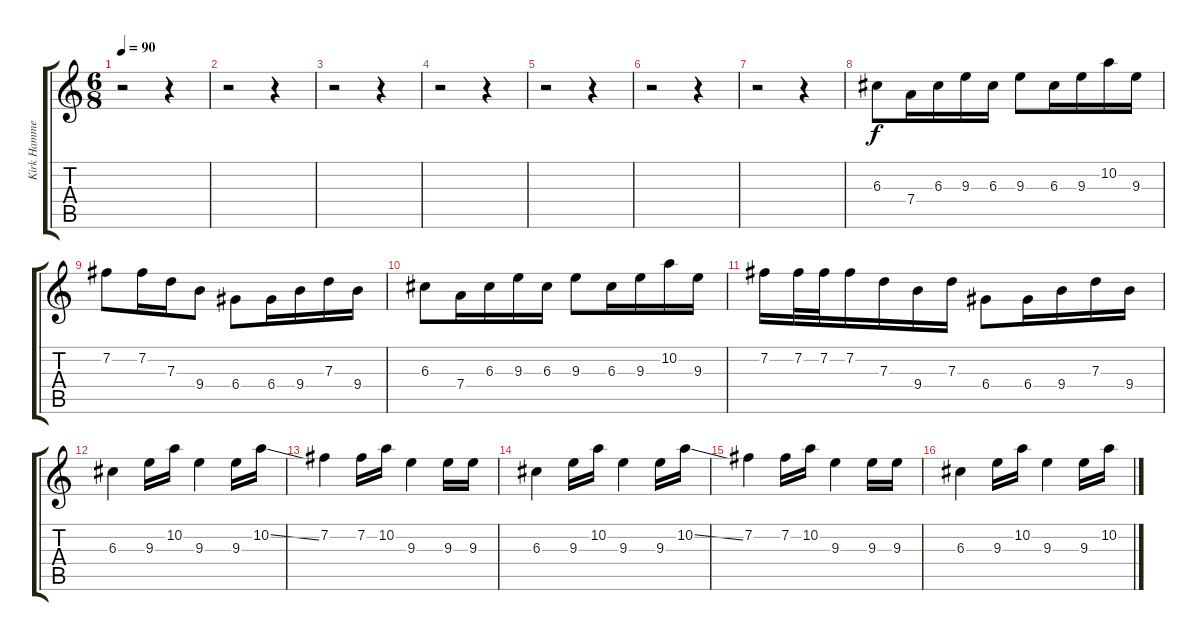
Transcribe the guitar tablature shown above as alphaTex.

\track ("Kirk Hammett 2" "Kirk Hamme") {instrument distortionguitar}
\staff {score tabs}
\tuning (E4 B3 G3 D3 A2 E2) {hide}
\ts (6 8)
\tempo 90
\clef g2
\ks c
r.2{dy f} r.4 |
r.2 r.4 |
r.2 r.4 |
r.2 r.4 |
r.2 r.4 |
r.2 r.4 |
r.2 r.4 |
6.3.8 7.4.16 6.3.16 9.3.16 6.3.16 9.3.8 6.3.16 9.3.16 10.2.16 9.3.16 |
7.2.8 7.2.16 7.3.16 9.4.8 6.4.8 6.4.16 9.4.16 7.3.16 9.4.16 |
6.3.8 7.4.16 6.3.16 9.3.16 6.3.16 9.3.8 6.3.16 9.3.16 10.2.16 9.3.16 |
7.2.16 7.2.32 7.2.32 7.2.16 7.3.16 9.4.16 7.3.16 6.4.8 6.4.16 9.4.16 7.3.16 9.4.16 |
6.3.4 9.3.16 10.2.16 9.3.4 9.3.16 10.2{ss}.16 |
7.2.4 7.2.16 10.2.16 9.3.4 9.3.16 9.3.16 |
6.3.4 9.3.16 10.2.16 9.3.4 9.3.16 10.2{ss}.16 |
7.2.4 7.2.16 10.2.16 9.3.4 9.3.16 9.3.16 |
6.3.4 9.3.16 10.2.16 9.3.4 9.3.16 10.2{ss}.16
